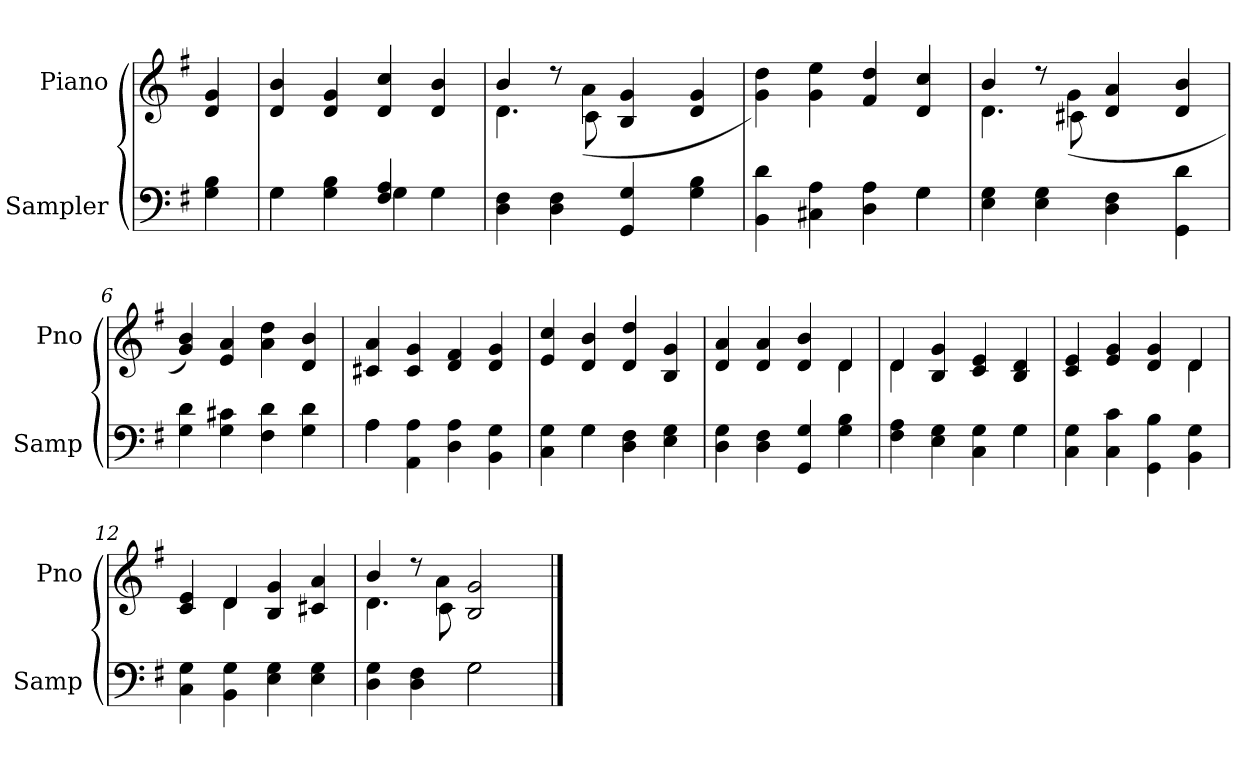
**kern	**kern
*part2	*part1
*staff2	*staff1
*I"Sampler	*I"Piano
*I'Samp	*I'Pno
*clefF4	*clefG2
*k[f#]	*k[f#]
*G:	*G:
=1	=1
4G 4B	4d 4g
=2	=2
*^	*
4G\	4G	4d 4b
4G 4B	4ryy	4d 4g
4F# 4A	4G	4d 4cc
4G\	4ryy	4d 4b
*v	*v	*
=3	=3
*	*^
4D 4F#	4b/	4.d
4D 4F#	8r	.
.	8c\	(4a
4GG 4G	4B 4g	.
.	.	4.ryy
4G 4B	4d 4g	.
*	*v	*v
=4	=4
*^	*
4BB 4d	2.ryy	4g 4dd)
4C#X 4A	.	4g 4ee
4D 4A	.	4f# 4dd
4G\	4G	4d 4cc
*v	*v	*
=5	=5
*	*^
4E 4G	4b/	4.d
4E 4G	8r	.
.	8c#X\	(4g
4D 4F#	4d 4a	.
.	.	4.ryy
4GG 4d	4d 4b	.
*	*v	*v
=6	=6
4G 4d	4g 4b)
4G 4c#X	4e 4a
4F# 4d	4a 4dd
4G 4d	4d 4b
=7	=7
*^	*
4A\	4A	4c#X 4a
4AA 4A	2.ryy	4c# 4g
4D 4A	.	4d 4f#
4BB 4G	.	4d 4g
=8	=8	=8
4C 4G	4ryy	4e 4cc
4G\	4G	4d 4b
4D 4F#	2ryy	4d 4dd
4E 4G	.	4B 4g
*v	*v	*
=9	=9
*	*^
4D 4G	4d 4a	2.ryy
4D 4F#	4d 4a	.
4GG 4G	4d 4b	.
4G 4B	4d/	4d
=10	=10	=10
*^	*	*
4F# 4A	2.ryy	4d/	4d
4E 4G	.	4B 4g	2.ryy
4C 4G	.	4c 4e	.
4G\	4G	4B 4d	.
*v	*v	*	*
=11	=11	=11
4C 4G	4c 4e	2.ryy
4C 4c	4e 4g	.
4GG 4B	4d 4g	.
4BB 4G	4d/	4d
=12	=12	=12
4C 4G	4c 4e	4ryy
4BB 4G	4d/	4d
4E 4G	4B 4g	2ryy
4E 4G	4c#X 4a	.
=13	=13	=13
*^	*	*
4D 4G	2ryy	4b/	4.d
4D 4F#	.	8r	.
.	.	8c\	4a
2G\	2G	2B 2g	.
.	.	.	4.ryy
*v	*v	*	*
*	*v	*v
==	==
*-	*-
